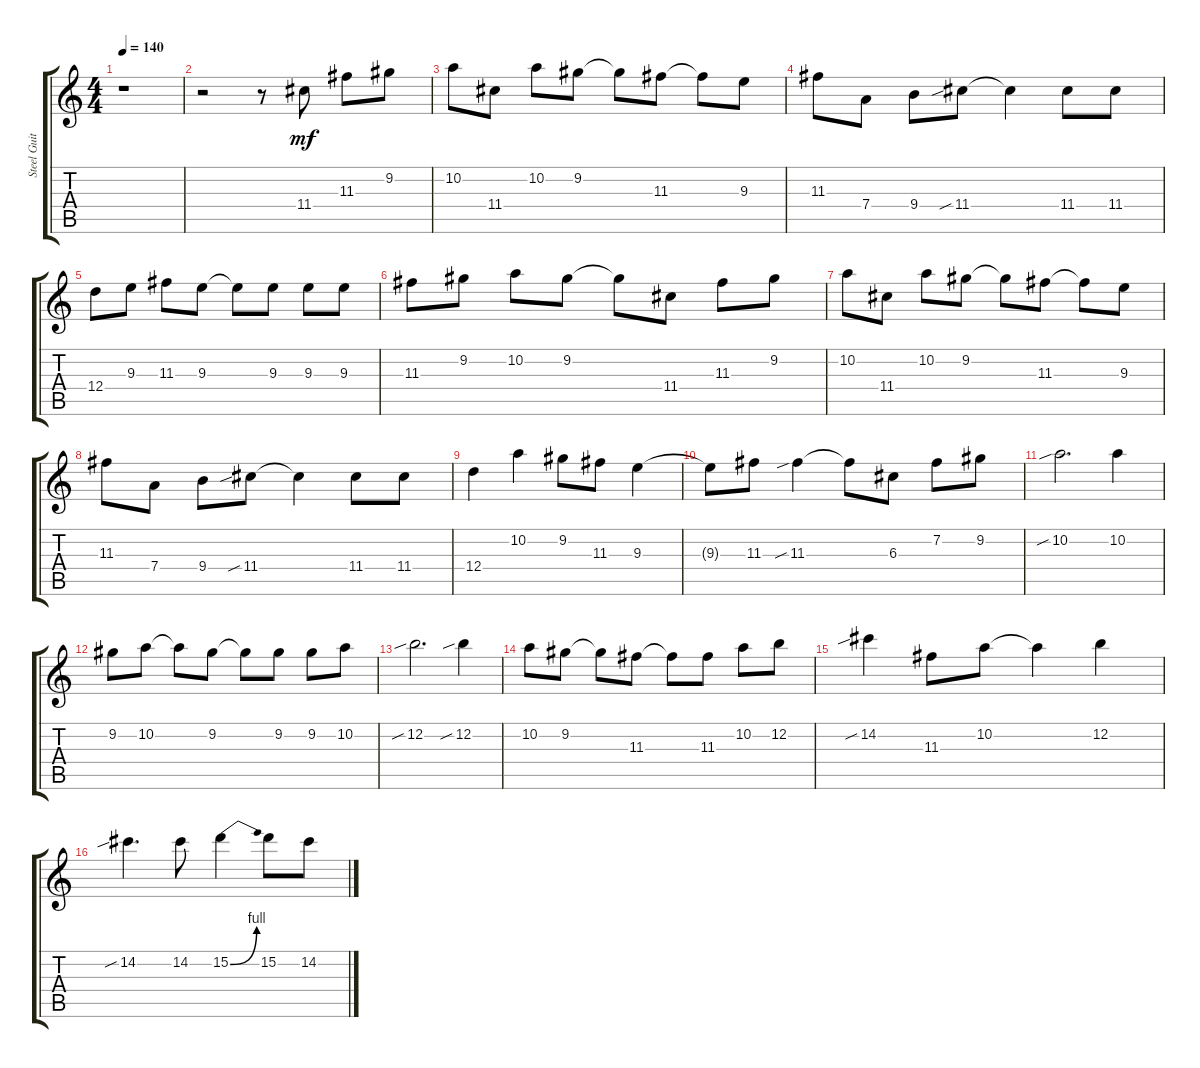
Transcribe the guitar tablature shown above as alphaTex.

\track ("Steel Guitar" "Steel Guit") {instrument overdrivenguitar}
\staff {score tabs}
\tuning (E4 B3 G3 D3 A2 E2) {hide}
\ts (4 4)
\tempo 140
\clef g2
\ks c
r.1{dy mf} |
r.2 r.8 11.4.8 11.3.8 9.2.8 |
10.2.8 11.4.8 10.2.8 9.2.8 9.2{t}.8 11.3.8 11.3{t}.8 9.3.8 |
11.3.8 7.4.8 9.4.8 11.4{sib}.8 11.4{t}.4 11.4.8 11.4.8 |
12.4.8 9.3.8 11.3.8 9.3.8 9.3{t}.8 9.3.8 9.3.8 9.3.8 |
11.3.8 9.2.8 10.2.8 9.2.8 9.2{t}.8 11.4.8 11.3.8 9.2.8 |
10.2.8 11.4.8 10.2.8 9.2.8 9.2{t}.8 11.3.8 11.3{t}.8 9.3.8 |
11.3.8 7.4.8 9.4.8 11.4{sib}.8 11.4{t}.4 11.4.8 11.4.8 |
12.4.4 10.2.4 9.2.8 11.3.8 9.3.4 |
9.3{t}.8 11.3.8 11.3{sib}.4 11.3{t}.8 6.3.8 7.2.8 9.2.8 |
10.2{sib}.2{d} 10.2.4 |
9.2.8 10.2.8 10.2{t}.8 9.2.8 9.2{t}.8 9.2.8 9.2.8 10.2.8 |
12.2{sib}.2{d} 12.2{sib}.4 |
10.2.8 9.2.8 9.2{t}.8 11.3.8 11.3{t}.8 11.3.8 10.2.8 12.2.8 |
14.2{sib}.4 11.3.8 10.2.8 10.2{t}.4 12.2.4 |
14.2{sib}.4{d} 14.2.8 15.2{be (bend 0 0 60 4)}.4 15.2.8 14.2.8
